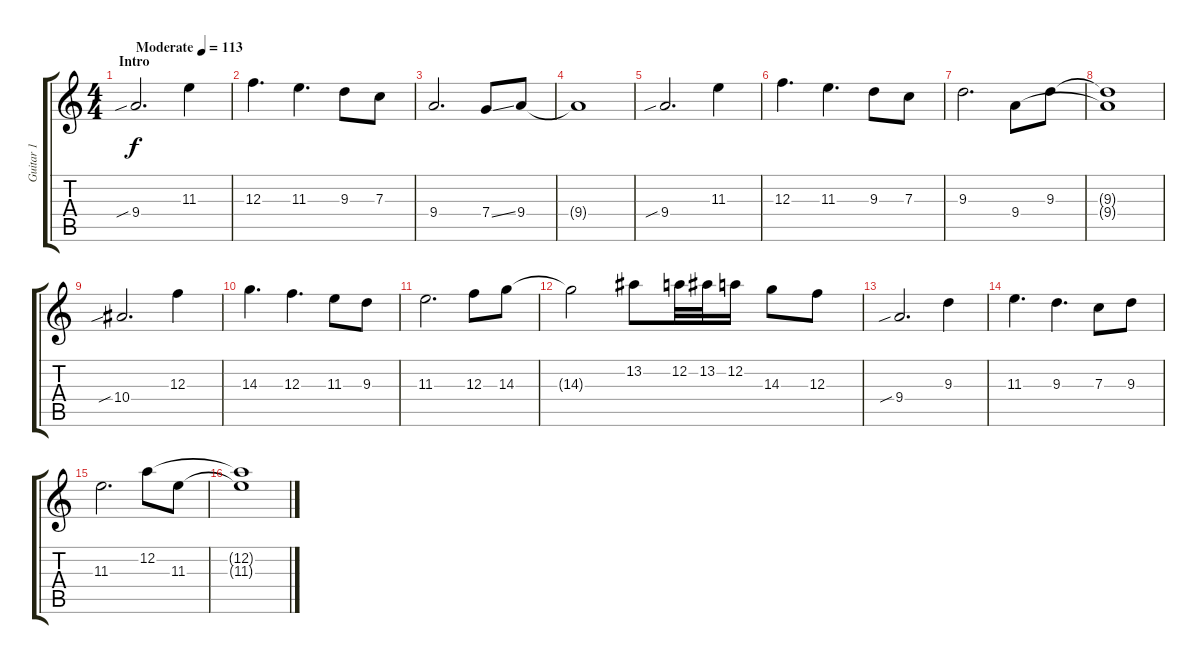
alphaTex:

\track ("Guitar 1" "Guitar 1") {instrument distortionguitar}
\staff {score tabs}
\tuning (D4 A3 F3 C3 G2 D2) {hide}
\ts (4 4)
\section ("" "Intro")
\tempo (113 "Moderate")
\clef g2
\ks c
9.4{sib}.2{d dy f instrument distortionguitar} 11.3.4 |
12.3.4{d} 11.3.4{d} 9.3.8 7.3.8 |
9.4.2{d} 7.4{ss}.8 9.4.8 |
9.4{t}.1 |
9.4{sib}.2{d} 11.3.4 |
12.3.4{d} 11.3.4{d} 9.3.8 7.3.8 |
9.3.2{d} 9.4.8 9.3.8 |
(9.3{t} 9.4{t}).1 |
10.4{sib}.2{d} 12.3.4 |
14.3.4{d} 12.3.4{d} 11.3.8 9.3.8 |
11.3.2{d} 12.3.8 14.3.8 |
14.3{t}.2 13.2.8 12.2.32 13.2.32 12.2.16 14.3.8 12.3.8 |
9.4{sib}.2{d} 9.3.4 |
11.3.4{d} 9.3.4{d} 7.3.8 9.3.8 |
11.3.2{d} 12.2.8 11.3.8 |
(12.2{t} 11.3{t}).1
